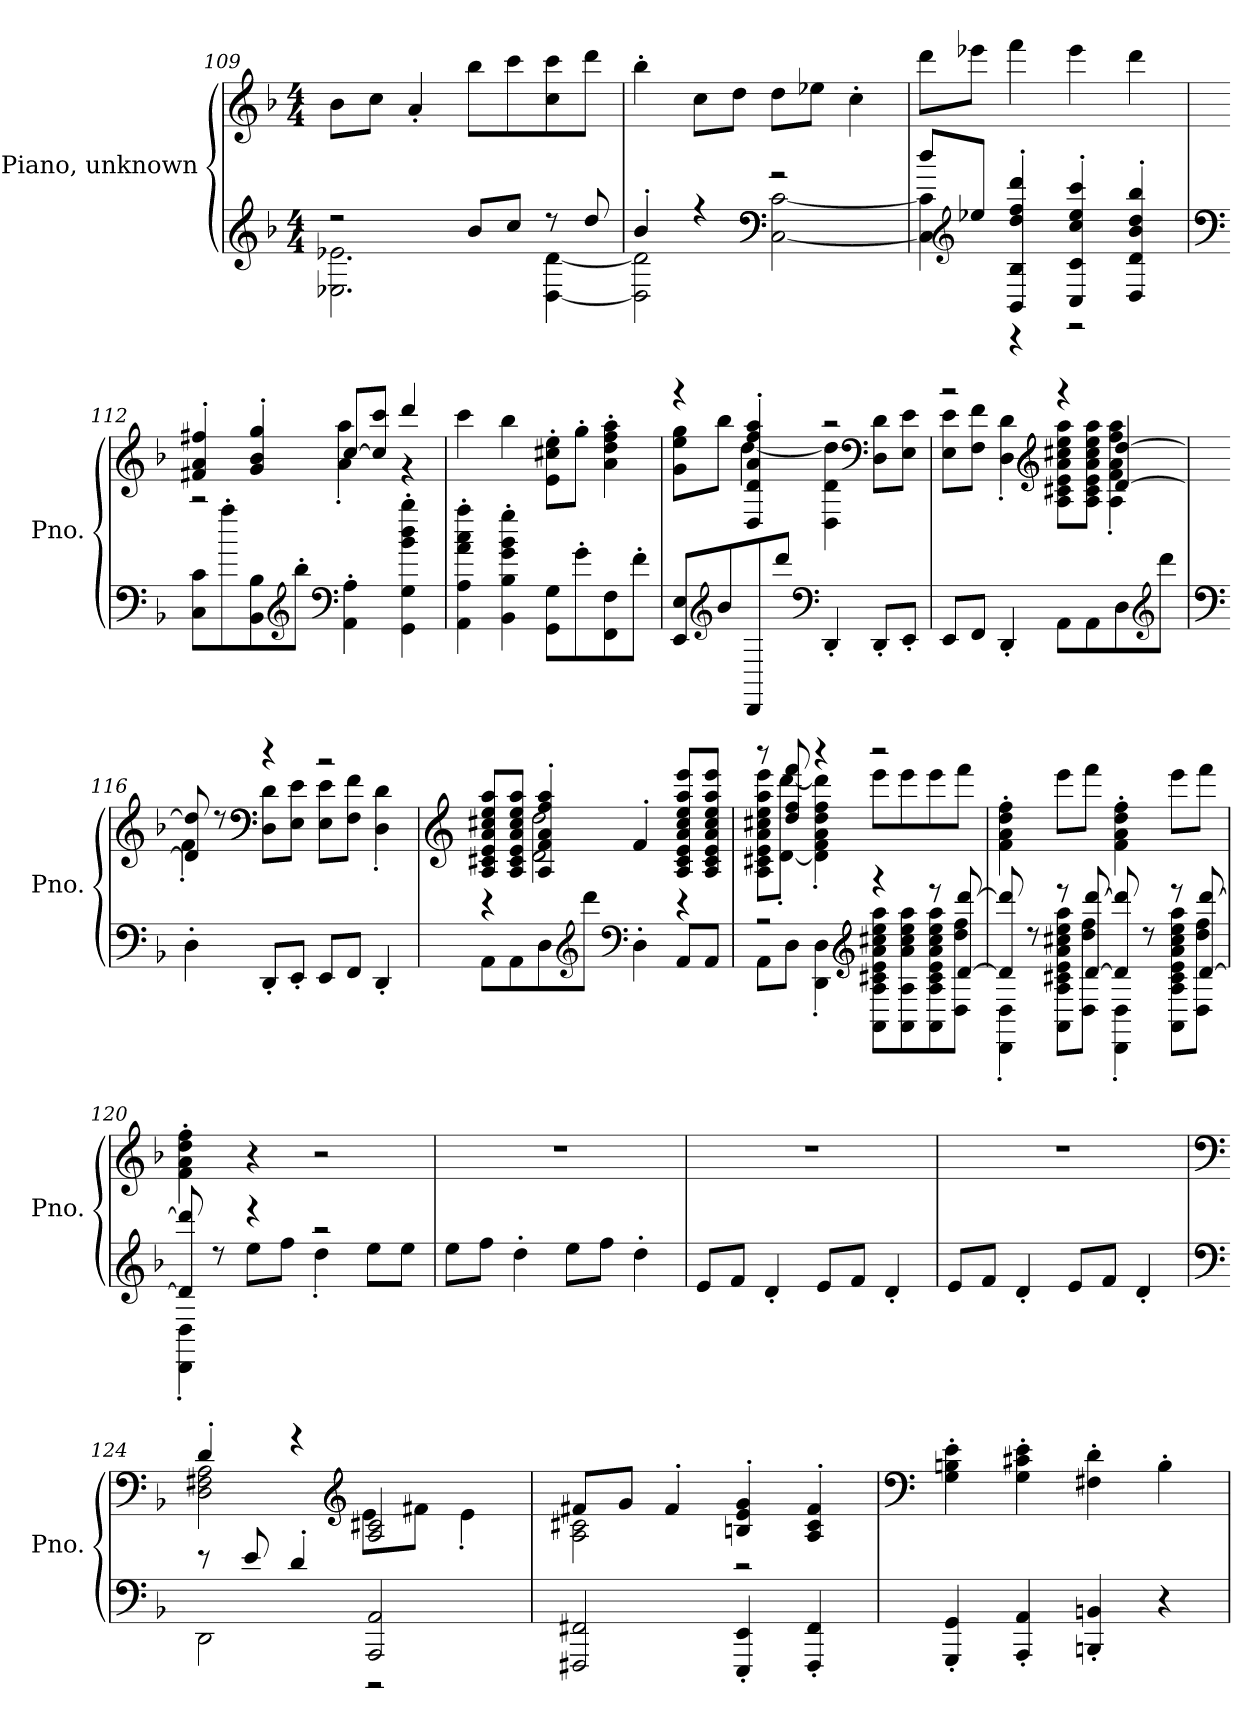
**kern	**kern
*part1	*part1
*staff2	*staff1
*I"Piano, unknown	*
*I'Pno.	*
*clefG2	*clefG2
*k[b-]	*k[b-]
*M4/4	*M4/4
=109	=109
*^	*
2r	2.E-X\ 2.e-X\	8b-\L
.	.	8cc\J
.	.	4a'/
8b-/L	.	8bb-\L
8cc/J	.	8ccc\
8r	[4D\ [4d\	8cc\ 8ccc\
8dd/	.	8ddd\J
=110	=110	=110
4b-'/	2D\] 2d\]	4bb-'\
4r	.	8cc\L
.	.	8dd\J
*clefF4	*	*
2r	[2C\ [2c\	8dd\L
.	.	8ee-X\J
.	.	4cc'\
!!LO:LB:g=z
=111	=111	=111
8dd/L	4C\] 4c\]	8ddd\L
*clefG2	*	*
8ee-X/J	.	8eee-X\J
4BB-/' 4B-/' 4dd/' 4ff/' 4ddd/'	4r	4fff\
4C/' 4c/' 4cc/' 4ee-/' 4ccc/'	2r	4eee-\
4D/' 4d/' 4b-/' 4dd/' 4bb-/'	.	4ddd\
*v	*v	*
=112	=112
*clefF4	*
*	*^
8C\ 8c\L	4f#X/' 4a/' 4ff#X/'	2r
8aa'\	.	.
8BB-\ 8B-\	4g/' 4b-/' 4gg/'	.
*clefG2	*	*
8bb-'\J	.	.
*clefF4	*	*
4AA\' 4A\'	[8cc/L	4a\' 4aa\'
.	8cc/] 8ccc/J	.
4GG\' 4G\' 4b-\' 4dd\' 4bb-\'	4ddd/	4r
*	*v	*v
=113	=113
4AA\' 4A\' 4a\' 4cc\' 4aa\'	4ccc\
4BB-\' 4B-\' 4g\' 4b-\' 4gg\'	4bb-\
8GG\ 8G\L	8e\' 8cc#X\' 8ee\'L
8g'\	8gg'\J
8FF\ 8F\	4a\' 4dd\' 4ff\' 4aa\'
8f'\J	.
!!LO:LB:g=z
=114	=114
*	*^
8EE/ 8E/L	4r	8g\ 8ee\ 8gg\L
*clefG2	*	*
8b-/	.	8bb-\J
8DD/	4D/' 4d/' 4a/' 4ff/' 4aa/'	[4dd\
8ddd/J	.	.
*clefF4	*	*
4DD'/	2r	4D\ 4d\ 4dd\]
*	*clefF4	*
8DD'/L	.	8D\ 8d\L
8EE'/J	.	8E\ 8e\J
=115	=115	=115
8EE/L	2r	8E\ 8e\L
8FF/J	.	8F\ 8f\J
4DD'/	.	4D\' 4d\'
*	*clefG2	*
8AA\L	4r	8A\ 8c#X\ 8e\ 8a\ 8cc#X\ 8ee\ 8aa\L
8AA\	.	8A\ 8c#\ 8e\ 8a\ 8cc#\ 8ee\ 8aa\J
8D\	[4d/ [4dd/	4A\' 4f\' 4a\' 4ff\' 4aa\'
*clefG2	*	*
8ddd\J	.	.
=116	=116	=116
*clefF4	*	*
4D'\	8d/] 8dd/]	4f'\
.	8r	.
*	*clefF4	*
8DD'/L	4r	8D\ 8d\L
8EE'/J	.	8E\ 8e\J
8EE/L	2r	8E\ 8e\L
8FF/J	.	8F\ 8f\J
4DD'/	.	4D\' 4d\'
!!LO:LB:g=z	!!
=117	=117	=117
*	*clefG2	*
8AA\L	8A/ 8c#X/ 8e/ 8a/ 8cc#X/ 8ee/ 8aa/L	4r
8AA\	8A/ 8c#/ 8e/ 8a/ 8cc#/ 8ee/ 8aa/J	.
8D\	4A/' 4f/' 4a/' 4ff/' 4aa/'	2d\ 2dd\
*clefG2	*	*
8ddd\J	.	.
*clefF4	*	*
4D'\	4f'/	.
8AA/L	8A/ 8c#/ 8e/ 8a/ 8cc#/ 8ee/ 8aa/ 8eee/L	4r
8AA/J	8A/ 8c#/ 8e/ 8a/ 8cc#/ 8ee/ 8aa/ 8eee/J	.
=118	=118	=118
*^	*	*
2r	8AA\L	8r	8A\ 8c#X\ 8e\ 8a\ 8cc#X\ 8ee\ 8aa\ 8eee\L
.	8D\J	8dd/ 8ff/ 8fff/	[8d\' [8ddd\'J
.	4DD\' 4D\'	4r	4d\]' 4f\' 4a\' 4dd\' 4ff\' 4ddd\]'
*clefG2	*	*	*
4r	8AA\ 8A\ 8c#X\ 8e\ 8a\ 8cc#X\ 8ee\ 8aa\L	2r	8eee\L
.	8AA\ 8A\ 8a\ 8cc#\ 8ee\ 8aa\	.	8eee\
8r	8AA\ 8A\ 8c#\ 8e\ 8a\ 8cc#\ 8ee\ 8aa\	.	8eee\
[8d/ [8ddd/	8D\ 8dd\ 8ff\J	.	8fff\J
*	*	*v	*v
=119	=119	=119
8d/] 8ddd/]	4DD\' 4D\'	4f\' 4a\' 4dd\' 4ff\'
8r	.	.
8r	8AA\ 8A\ 8c#X\ 8e\ 8a\ 8cc#X\ 8ee\ 8aa\L	8eee\L
[8d/ [8ddd/	8D\ 8dd\ 8ff\J	8fff\J
8d/] 8ddd/]	4DD\' 4D\'	4f\' 4a\' 4dd\' 4ff\'
8r	.	.
8r	8AA\ 8A\ 8c#\ 8e\ 8a\ 8cc#\ 8ee\ 8aa\L	8eee\L
[8d/ [8ddd/	8D\ 8dd\ 8ff\J	8fff\J
!!LO:LB:g=z
=120	=120	=120
8d/] 8ddd/]	4DD\' 4D\'	4f\' 4a\' 4dd\' 4ff\'
8r	.	.
4r	8ee\L	4r
.	8ff\J	.
2r	4dd'\	2r
.	8ee\L	.
.	8ee\J	.
*v	*v	*
=121	=121
8ee\L	1r
8ff\J	.
4dd'\	.
8ee\L	.
8ff\J	.
4dd'\	.
=122	=122
8e/L	1r
8f/J	.
4d'/	.
8e/L	.
8f/J	.
4d'/	.
=123	=123
8e/L	1r
8f/J	.
4d'/	.
8e/L	.
8f/J	.
4d'/	.
=124	=124
*clefF4	*clefF4
*^	*^
8r	2DD\	4d'/	2D\ 2F#X\ 2A\
8e/	.	.	.
4d'/	.	4r	.
*	*	*clefG2	*
2AAA/ 2AA/	2r	2A/ 2c#X/	8e\L
.	.	.	8f#X\J
.	.	.	4e'\
*v	*v	*	*
!!LO:PB:g=z	!!
=125	=125	=125
2FFF#X/ 2FF#X/	8f#X/L	2A\ 2c#X\
.	8g/J	.
.	4f#'/	.
4EEE/' 4EE/'	4Bn/' 4e/' 4g/'	2r
4FFF#/' 4FF#/'	4A/' 4c#/' 4f#/'	.
*	*v	*v
=126	=126
*	*clefF4
4GGG/' 4GG/'	4G\' 4Bn\' 4e\'
4AAA/' 4AA/'	4G\' 4c#X\' 4e\'
4BBBn/' 4BBn/'	4F#X\' 4d\'
4r	4B'\
=	=
*-	*-
